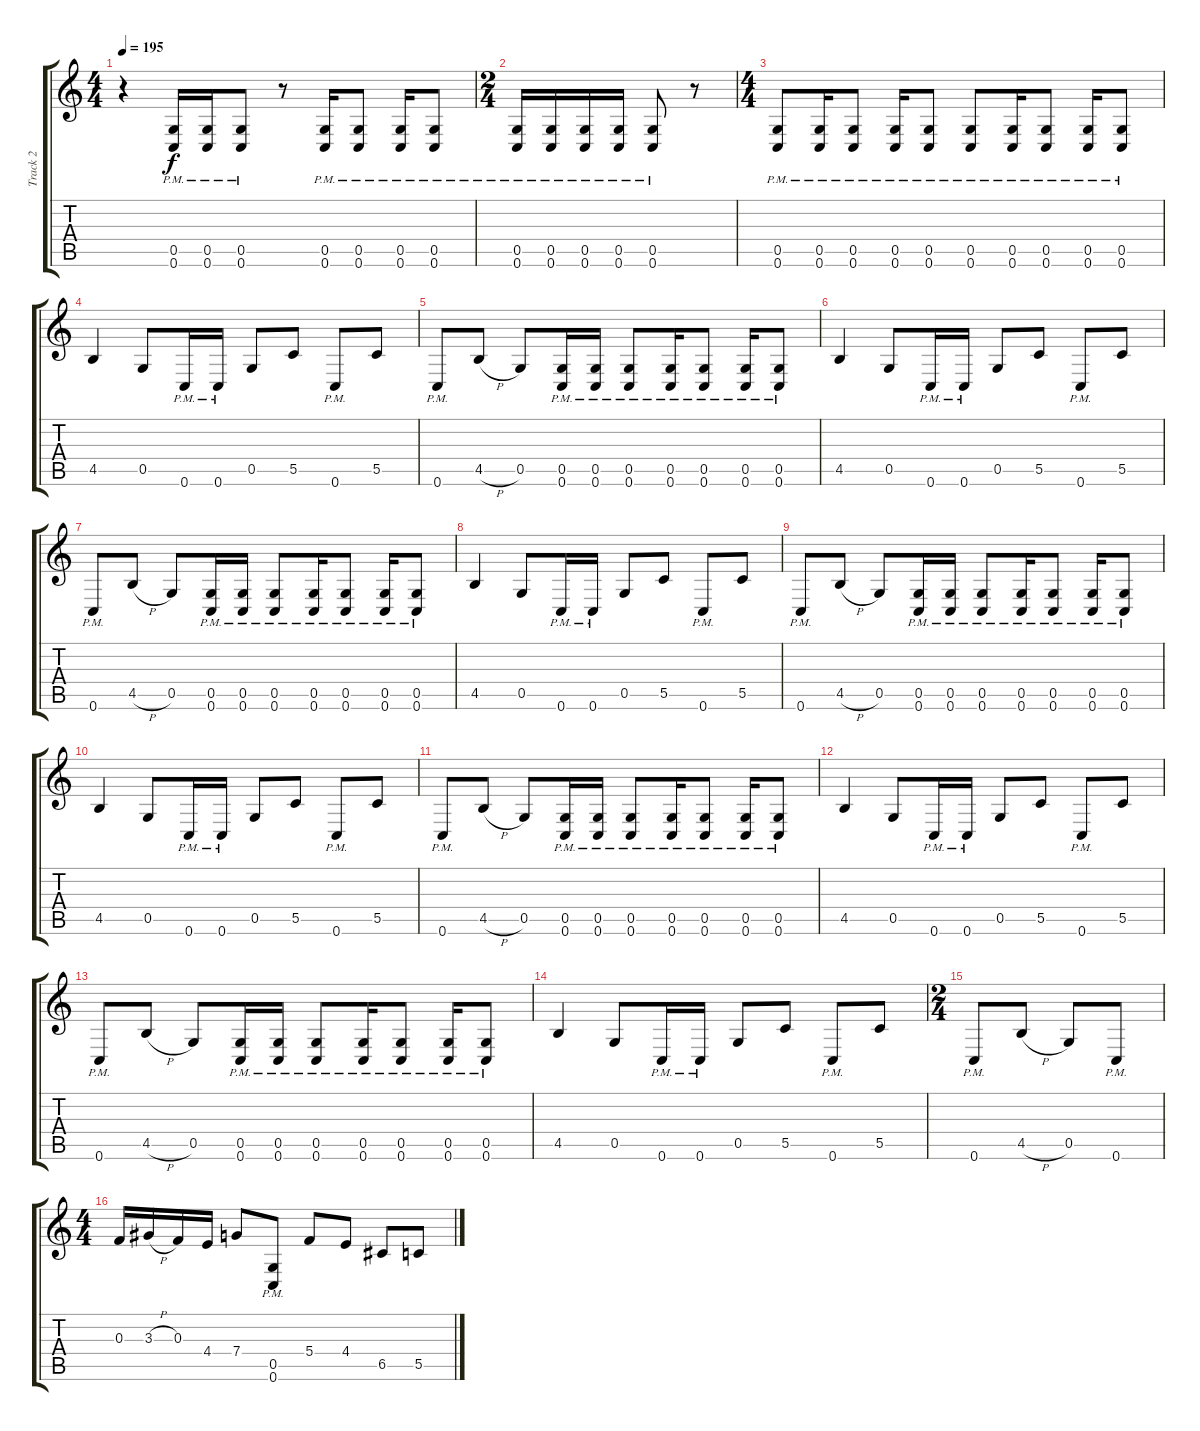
\track ("Track 2" "Track 2") {instrument distortionguitar}
\staff {score tabs}
\tuning (D4 A3 F3 C3 G2 C2) {hide}
\ts (4 4)
\tempo 195
\clef g2
\ks c
r.4{dy f} (0.5{pm} 0.6{pm}).16 (0.5{pm} 0.6{pm}).16 (0.5{pm} 0.6{pm}).8 r.8 (0.5{pm} 0.6{pm}).16 (0.5{pm} 0.6{pm}).8 (0.5{pm} 0.6{pm}).16 (0.5{pm} 0.6{pm}).8 |
\ts (2 4)
(0.5{pm} 0.6{pm}).16 (0.5{pm} 0.6{pm}).16 (0.5{pm} 0.6{pm}).16 (0.5{pm} 0.6{pm}).16 (0.5{pm} 0.6{pm}).8 r.8 |
\ts (4 4)
(0.5{pm} 0.6{pm}).8 (0.5{pm} 0.6{pm}).16 (0.5{pm} 0.6{pm}).8 (0.5{pm} 0.6{pm}).16 (0.5{pm} 0.6{pm}).8 (0.5{pm} 0.6{pm}).8 (0.5{pm} 0.6{pm}).16 (0.5{pm} 0.6{pm}).8 (0.5{pm} 0.6{pm}).16 (0.5{pm} 0.6{pm}).8 |
4.5.4 0.5.8 0.6{pm}.16 0.6{pm}.16 0.5.8 5.5.8 0.6{pm}.8 5.5.8 |
0.6{pm}.8 4.5{h}.8 0.5.8 (0.5{pm} 0.6{pm}).16 (0.5{pm} 0.6{pm}).16 (0.5{pm} 0.6{pm}).8 (0.5{pm} 0.6{pm}).16 (0.5{pm} 0.6{pm}).8 (0.5{pm} 0.6{pm}).16 (0.5{pm} 0.6{pm}).8 |
4.5.4 0.5.8 0.6{pm}.16 0.6{pm}.16 0.5.8 5.5.8 0.6{pm}.8 5.5.8 |
0.6{pm}.8 4.5{h}.8 0.5.8 (0.5{pm} 0.6{pm}).16 (0.5{pm} 0.6{pm}).16 (0.5{pm} 0.6{pm}).8 (0.5{pm} 0.6{pm}).16 (0.5{pm} 0.6{pm}).8 (0.5{pm} 0.6{pm}).16 (0.5{pm} 0.6{pm}).8 |
4.5.4 0.5.8 0.6{pm}.16 0.6{pm}.16 0.5.8 5.5.8 0.6{pm}.8 5.5.8 |
0.6{pm}.8 4.5{h}.8 0.5.8 (0.5{pm} 0.6{pm}).16 (0.5{pm} 0.6{pm}).16 (0.5{pm} 0.6{pm}).8 (0.5{pm} 0.6{pm}).16 (0.5{pm} 0.6{pm}).8 (0.5{pm} 0.6{pm}).16 (0.5{pm} 0.6{pm}).8 |
4.5.4 0.5.8 0.6{pm}.16 0.6{pm}.16 0.5.8 5.5.8 0.6{pm}.8 5.5.8 |
0.6{pm}.8 4.5{h}.8 0.5.8 (0.5{pm} 0.6{pm}).16 (0.5{pm} 0.6{pm}).16 (0.5{pm} 0.6{pm}).8 (0.5{pm} 0.6{pm}).16 (0.5{pm} 0.6{pm}).8 (0.5{pm} 0.6{pm}).16 (0.5{pm} 0.6{pm}).8 |
4.5.4 0.5.8 0.6{pm}.16 0.6{pm}.16 0.5.8 5.5.8 0.6{pm}.8 5.5.8 |
0.6{pm}.8 4.5{h}.8 0.5.8 (0.5{pm} 0.6{pm}).16 (0.5{pm} 0.6{pm}).16 (0.5{pm} 0.6{pm}).8 (0.5{pm} 0.6{pm}).16 (0.5{pm} 0.6{pm}).8 (0.5{pm} 0.6{pm}).16 (0.5{pm} 0.6{pm}).8 |
4.5.4 0.5.8 0.6{pm}.16 0.6{pm}.16 0.5.8 5.5.8 0.6{pm}.8 5.5.8 |
\ts (2 4)
0.6{pm}.8 4.5{h}.8 0.5.8 0.6{pm}.8 |
\ts (4 4)
0.3.16 3.3{h}.16 0.3.16 4.4.16 7.4.8 (0.5{pm} 0.6{pm}).8 5.4.8 4.4.8 6.5.8 5.5.8
